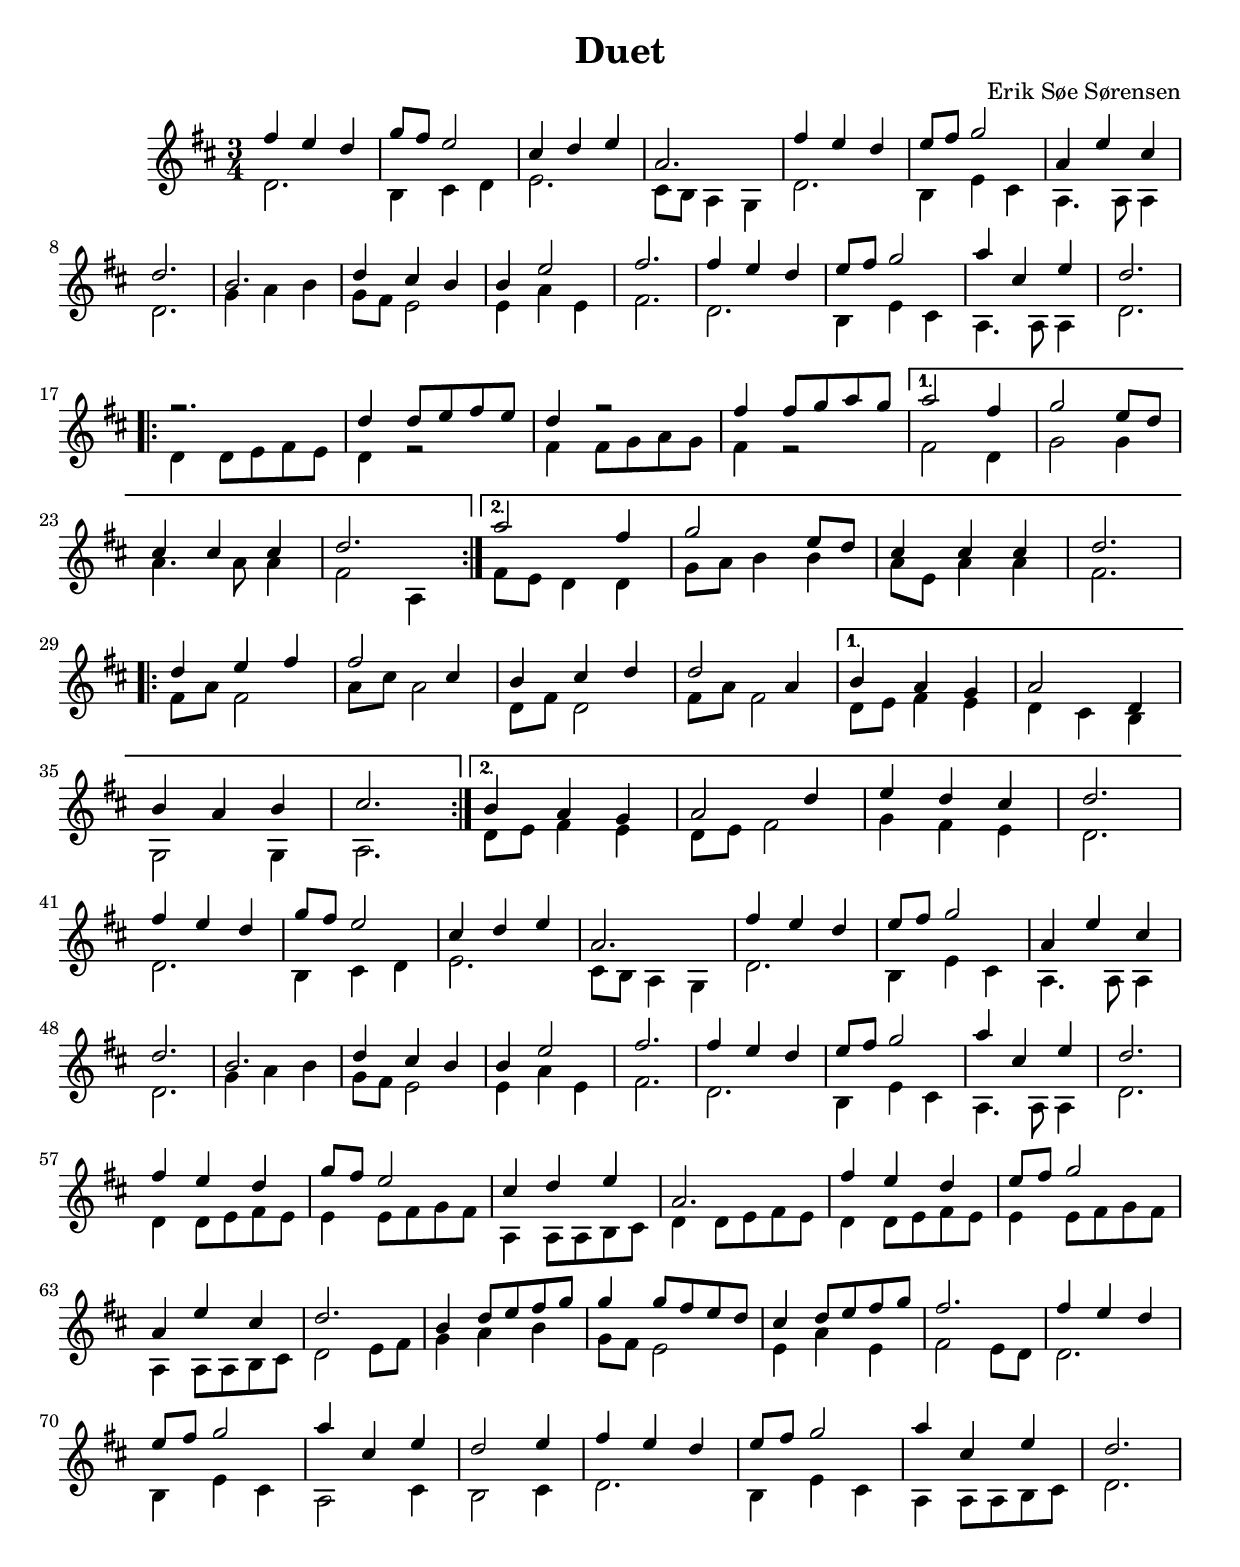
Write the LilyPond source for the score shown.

				% Komponeret 26/10-19
				% Erik Søe Sørensen

%% Mål: Duet, 2 violiner, 3/4 takt.
%\include "event-listener.ly"

\version "2.18.2"
\header {
  title = "Duet"
  composer = "Erik Søe Sørensen"
}

PartOne = {
      %% "A"
      %% I ii V I
      <<
      	\context Voice = "Violin 1" \relative {|e'4 d c | f8 e d2}
	\context Voice = "Violin 2" \relative {|c2. | a4 b c }
      >>
      <<
	\context Voice = "Violin 1" \relative {|b4 c d | g,2.}
	\context Voice = "Violin 2" \relative {|d2. | b8 a g4 f  }
      >>
      %% I ii V I
      <<
      	\context Voice = "Violin 1" \relative {|e'4 d c | d8 e f2}
	\context Voice = "Violin 2" \relative {|c2. | a4 d b }
      >>
      <<
	\context Voice = "Violin 1" \relative {|g4 d' b | c2. }
	\context Voice = "Violin 2" \relative {|g,4. g8 g4 | c2. }
      >>

      %% "B"
      %% IV IV V vi(?)
      <<
      	\context Voice = "Violin 1" \relative {|a2. | c4 b a}
      	\context Voice = "Violin 2" \relative {|f4 g a | f8 e d2}
      >>
      <<
       	\context Voice = "Violin 1" \relative {|a4 d2 | e2.}
       	\context Voice = "Violin 2" \relative {|d4 g d | e2.}
       >>

      %% "A"
      %% I ii V I
      <<
	\context Voice = "Violin 1" \relative {|e'4 d c | d8 e f2}
	\context Voice = "Violin 2" \relative {|c2. | a4 d b }
      >>
      <<
	\context Voice = "Violin 1" \relative {|g'4 b, d | c2. }
	\context Voice = "Violin 2" \relative {|g,4. g8 g4 | c2. }
      >>
    }

PartTwo = {
  \repeat volta 2 {
      %% "C", rep.1
      %% I I I I
      <<
	\context Voice = "Violin 1" \relative {|r2. | c'4 c8 d e d}
	\context Voice = "Violin 2" \relative {|c4 c8 d e d | c4 r2 |}
      >>
      <<
	\context Voice = "Violin 1" \relative {|c'4 r2 | e4 e8 f g f }
	\context Voice = "Violin 2" \relative {|e4 e8 f g f | e4 r2}
      >>
    } \alternative {
      {%% I IV V I
      <<
	\context Voice = "Violin 1" \relative {|g'2 e4 | f2 d8 c8}
	\context Voice = "Violin 2" \relative {|e2  c4 | f2 f4|}
      >>
      <<
	\context Voice = "Violin 1" \relative {|b4 b b | c2.}
	\context Voice = "Violin 2" \relative {|g4. g8 g4 | e2 g,4}
      >>}

      {%% I IV V I
     <<
     	\context Voice = "Violin 1" \relative {|g'2 e4 | f2 d8 c8}
     	\context Voice = "Violin 2" \relative {|e8 d8 c4 c4 | f8 g8 a4 a4|}
     >>
     <<
     	\context Voice = "Violin 1" \relative {|b4 b b | c2.}
     	\context Voice = "Violin 2" \relative {|g8 d8 g4 g4 | e2.}
     >>}
      % <<
      % 	%\context Voice = "Violin 1" \relative {|g'4 g8 g8 f8 e8 | f4 f8 f d c}
      % 	\context Voice = "Violin 1" \relative {|g'4 g8 f8 e4 | f4 f8 d c4}
      % 	%\context Voice = "Violin 2" \relative {|c2 d8 e8| f2 f8 f8|}
      % 	\context Voice = "Violin 2" \relative {|c4. d8 c4| f2 f4|}
      % >>
      % <<
      % 	\context Voice = "Violin 1" \relative {|b4 b8 b8 b4 | c2.}
      % 	\context Voice = "Violin 2" \relative {|g4. d8 g4 | e2.}
      % >>}
      }
    }

PartThree = {
  \repeat volta 2 {
      %% "D"
      %% I ii vi I
      <<
	\context Voice = "Violin 1" \relative {|c'4 d e | e2 b4| a4 b c | c2 g4|}
	\context Voice = "Violin 2" \relative {|e8 g e2 | g8 b g2 | c,8 e c2 | e8 g e2|}
      >>
      } \alternative {
      %% vi I IV V
      <<
	\context Voice = "Violin 1" \relative {|a4 g f| g2 c,4 | a'4 g a | b2.}
	\context Voice = "Violin 2" \relative {|c8 d e4 d4 | c4 b a |f2 f4|g2.}
      >>

      %% I ii vi I
      % <<
      % 	\context Voice = "Violin 1" \relative {|c'4 d e | e2 b4| a4 b c | c2 g4|}
      % 	\context Voice = "Violin 2" \relative {|e8 g e2 | g8 b g2 | c,8 e c2 | e8 g e2|}
      % >>
      %% vi I IV V
      <<
	\context Voice = "Violin 1" \relative {|a4 g f| g2 c4| d4 c b| c2.}
	\context Voice = "Violin 2" \relative {|c8 d e4 d4 | c8 d8 e2|f4 e d | c2. }
      >>
      }
    }

PartFourSynthesis = {
      %% "A"+"D" synthesis
      %% I I I I
      <<
     	\context Voice = "Violin 1" \relative {|e'4 d c|f8 e d2}
     	\context Voice = "Violin 2" \relative {|c4 c8 d e d | d4 d8 e f e |}
      >>
      <<
     	\context Voice = "Violin 1" \relative {|b4 c d | g,2.}
     	\context Voice = "Violin 2" \relative {|g,4 g8 g a b | c4 c8 d e d |}
      >>
      %% I ii V I
      <<
      	\context Voice = "Violin 1" \relative {|e'4 d c | d8 e f2}
     	\context Voice = "Violin 2" \relative {|c4 c8 d e d | d4 d8 e f e |}
      >>
      <<
      	\context Voice = "Violin 1" \relative {|g4 d' b | c2. }
     	\context Voice = "Violin 2" \relative {|g,4 g8 g a b | c2 d8 e |}
      >>

      %% IV IV V vi(?)
      <<
      	\context Voice = "Violin 1" \relative {|a4 c8 d e f | f4 f8 e d c}
      	\context Voice = "Violin 2" \relative {|f4 g a | f8 e d2}
      >>
      <<
       	\context Voice = "Violin 1" \relative {|b4 c8 d e f | e2.}
       	\context Voice = "Violin 2" \relative {|d4 g d | e2 d8 c}
       >>

      %% I ii V ii
      <<
      	\context Voice = "Violin 1" \relative {|e'4 d c | d8 e f2}
      	\context Voice = "Violin 2" \relative {|c2. | a4 d b }
      >>
      <<
      	\context Voice = "Violin 1" \relative {|g'4 b, d | c2 d4 }
      	\context Voice = "Violin 2" \relative {|g,2 b4 | a2 b4} % D.C
      >>
      %% Repetition, with PAC:
      %% I ii V I
      <<
      	\context Voice = "Violin 1" \relative {|e'4 d c | d8 e f2}
      	\context Voice = "Violin 2" \relative {|c2. | a4 d b }
      >>
      <<
      	\context Voice = "Violin 1" \relative {|g'4 b, d | c2. }
%      	\context Voice = "Violin 2" \relative {|g,2 b4 | c2.} % Replaced with decoration
      	\context Voice = "Violin 2" \relative {|g,4 g8 g a b | c2.}
      >>
  }
musik = \transpose c d' {
    \time 3/4
    \key c \major
    {
      <<
	%% Create voices:
	\context Voice = "Violin 1" {\voiceOne}
	\context Voice = "Violin 2" {\voiceTwo}
      >>

      \PartOne
      \break
      \PartTwo
      \break
      \PartThree
      \break
      \PartOne
      \break
      \PartFourSynthesis

}
  }
\score {
  \musik
  \layout { }
  }
%showLastLength = R1*48
\score {
  \new Staff \with {midiInstrument = #"violin"} {
    \unfoldRepeats \musik
  }
  \midi {
    midiInstrument = violin
    \tempo 4 = 120
  }
}
